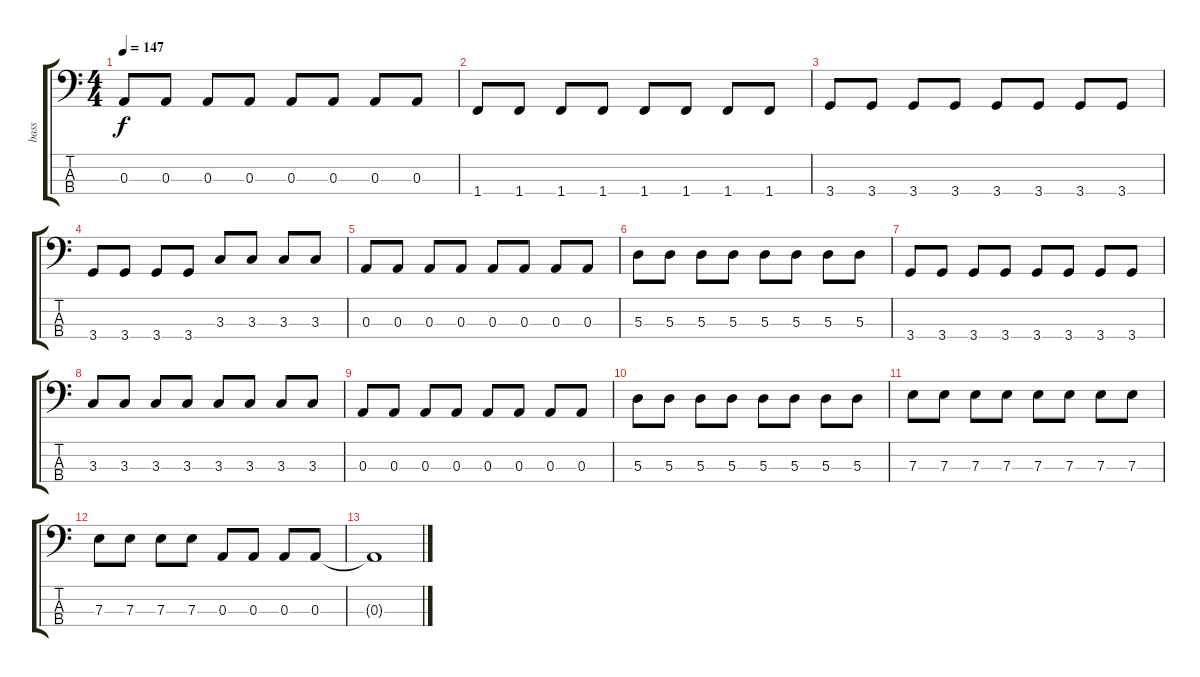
\track ("bass" "bass") {instrument electricbassfinger}
\staff {score tabs}
\tuning (G2 D2 A1 E1) {hide}
\ts (4 4)
\tempo 147
\clef f4
\ks c
0.3.8{dy f} 0.3.8 0.3.8 0.3.8 0.3.8 0.3.8 0.3.8 0.3.8 |
1.4.8 1.4.8 1.4.8 1.4.8 1.4.8 1.4.8 1.4.8 1.4.8 |
3.4.8 3.4.8 3.4.8 3.4.8 3.4.8 3.4.8 3.4.8 3.4.8 |
3.4.8 3.4.8 3.4.8 3.4.8 3.3.8 3.3.8 3.3.8 3.3.8 |
0.3.8 0.3.8 0.3.8 0.3.8 0.3.8 0.3.8 0.3.8 0.3.8 |
5.3.8 5.3.8 5.3.8 5.3.8 5.3.8 5.3.8 5.3.8 5.3.8 |
3.4.8 3.4.8 3.4.8 3.4.8 3.4.8 3.4.8 3.4.8 3.4.8 |
3.3.8 3.3.8 3.3.8 3.3.8 3.3.8 3.3.8 3.3.8 3.3.8 |
0.3.8 0.3.8 0.3.8 0.3.8 0.3.8 0.3.8 0.3.8 0.3.8 |
5.3.8 5.3.8 5.3.8 5.3.8 5.3.8 5.3.8 5.3.8 5.3.8 |
7.3.8 7.3.8 7.3.8 7.3.8 7.3.8 7.3.8 7.3.8 7.3.8 |
7.3.8 7.3.8 7.3.8 7.3.8 0.3.8 0.3.8 0.3.8 0.3.8 |
0.3{t}.1
